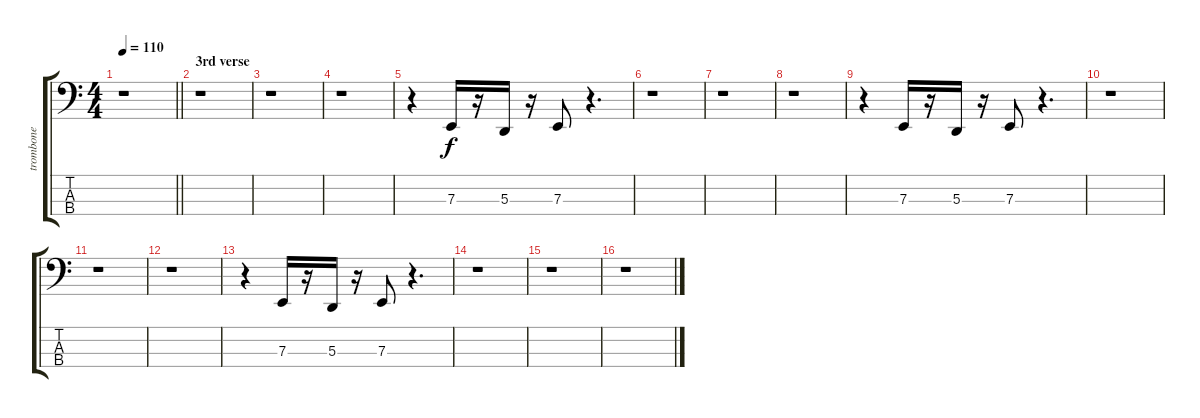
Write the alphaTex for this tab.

\track ("trombone" "trombone") {instrument trombone}
\staff {score tabs}
\tuning (G2 D2 A1 E1) {hide}
\ts (4 4)
\tempo 110
\clef f4
\barLineRight lightlight
\ks aminor
r.1{dy f} |
\section ("" "3rd verse")
r.1 |
r.1 |
r.1 |
r.4 7.3.16 r.16 5.3.16 r.16 7.3.8 r.4{d} |
r.1 |
r.1 |
r.1 |
r.4 7.3.16 r.16 5.3.16 r.16 7.3.8 r.4{d} |
r.1 |
r.1 |
r.1 |
r.4 7.3.16 r.16 5.3.16 r.16 7.3.8 r.4{d} |
r.1 |
r.1 |
r.1
